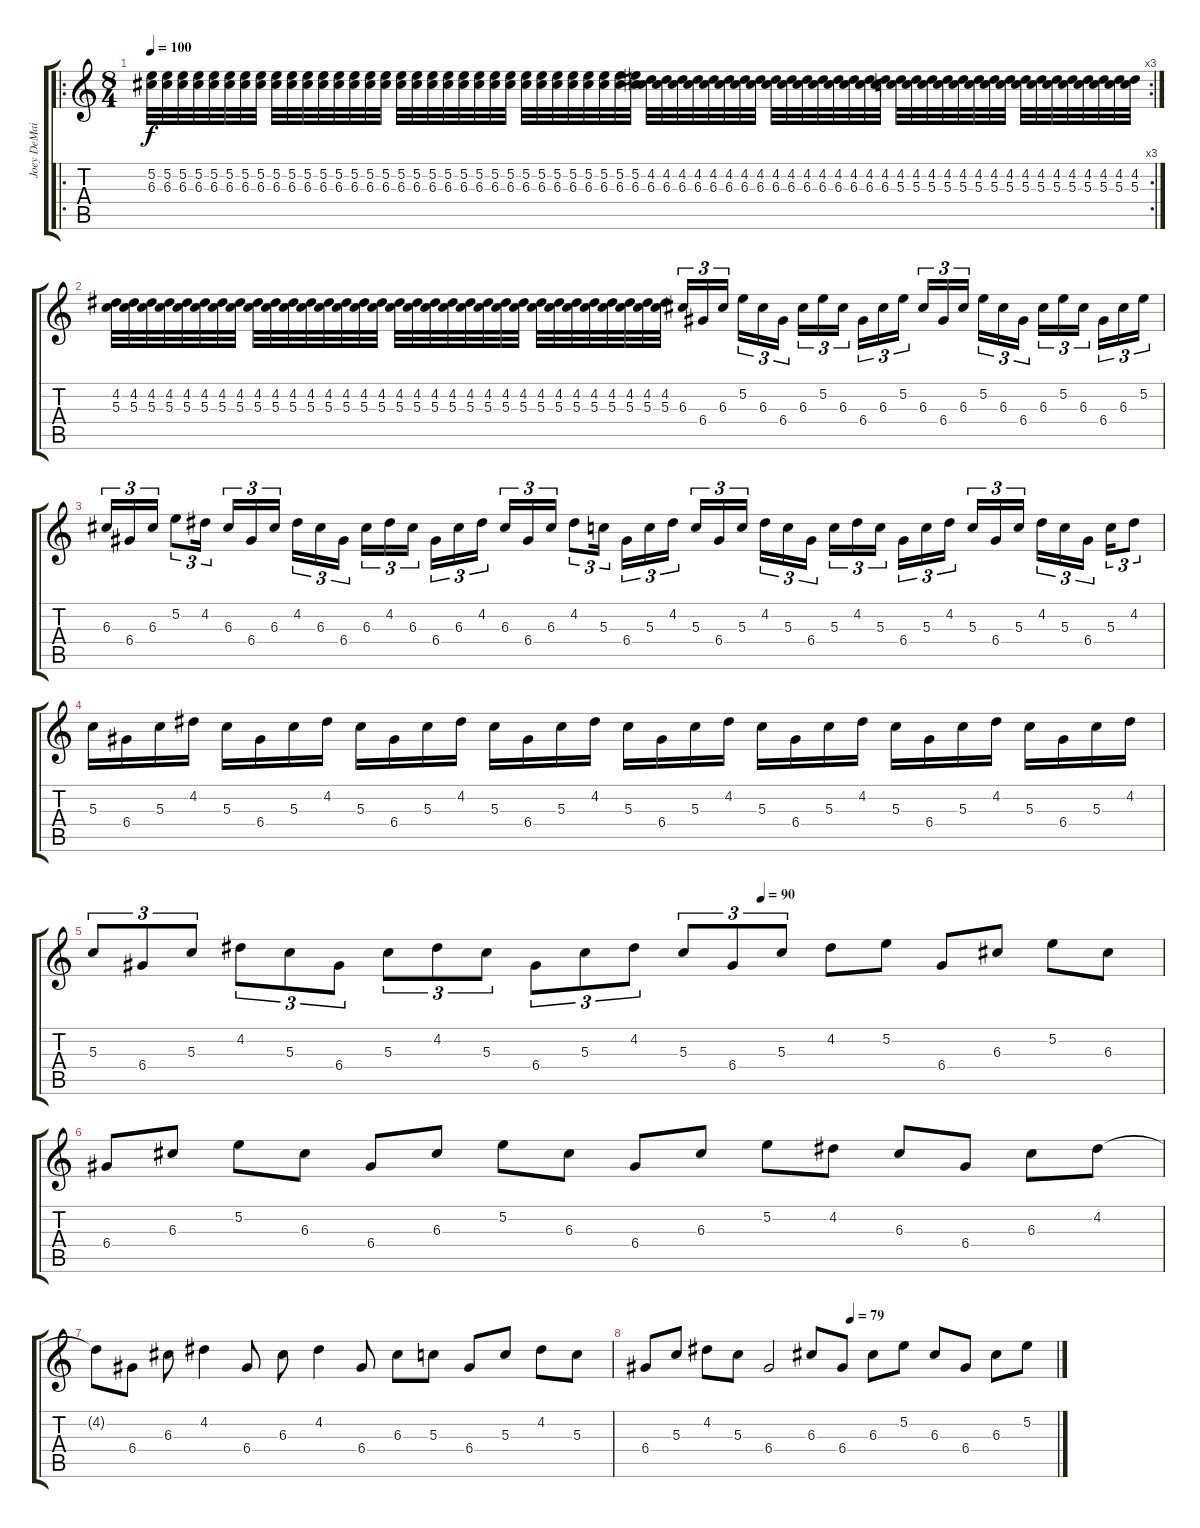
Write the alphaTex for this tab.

\track ("Joey DeMaio" "Joey DeMai") {instrument electricguitarjazz}
\staff {score tabs}
\tuning (E4 B3 G3 D3 A2 E2) {hide}
\ro
\rc 3
\ts (8 4)
\tempo 100
\clef g2
\ks c
(5.2 6.3).32{dy f instrument electricguitarjazz} (5.2 6.3).32 (5.2 6.3).32 (5.2 6.3).32 (5.2 6.3).32 (5.2 6.3).32 (5.2 6.3).32 (5.2 6.3).32 (5.2 6.3).32 (5.2 6.3).32 (5.2 6.3).32 (5.2 6.3).32 (5.2 6.3).32 (5.2 6.3).32 (5.2 6.3).32 (5.2 6.3).32 (5.2 6.3).32 (5.2 6.3).32 (5.2 6.3).32 (5.2 6.3).32 (5.2 6.3).32 (5.2 6.3).32 (5.2 6.3).32 (5.2 6.3).32 (5.2 6.3).32 (5.2 6.3).32 (5.2 6.3).32 (5.2 6.3).32 (5.2 6.3).32 (5.2 6.3).32 (5.2 6.3).32 (5.2 6.3).32 (4.2 6.3).32 (4.2 6.3).32 (4.2 6.3).32 (4.2 6.3).32 (4.2 6.3).32 (4.2 6.3).32 (4.2 6.3).32 (4.2 6.3).32 (4.2 6.3).32 (4.2 6.3).32 (4.2 6.3).32 (4.2 6.3).32 (4.2 6.3).32 (4.2 6.3).32 (4.2 6.3).32 (4.2 6.3).32 (4.2 5.3).32 (4.2 5.3).32 (4.2 5.3).32 (4.2 5.3).32 (4.2 5.3).32 (4.2 5.3).32 (4.2 5.3).32 (4.2 5.3).32 (4.2 5.3).32 (4.2 5.3).32 (4.2 5.3).32 (4.2 5.3).32 (4.2 5.3).32 (4.2 5.3).32 (4.2 5.3).32 (4.2 5.3).32 |
(4.2 5.3).32 (4.2 5.3).32 (4.2 5.3).32 (4.2 5.3).32 (4.2 5.3).32 (4.2 5.3).32 (4.2 5.3).32 (4.2 5.3).32 (4.2 5.3).32 (4.2 5.3).32 (4.2 5.3).32 (4.2 5.3).32 (4.2 5.3).32 (4.2 5.3).32 (4.2 5.3).32 (4.2 5.3).32 (4.2 5.3).32 (4.2 5.3).32 (4.2 5.3).32 (4.2 5.3).32 (4.2 5.3).32 (4.2 5.3).32 (4.2 5.3).32 (4.2 5.3).32 (4.2 5.3).32 (4.2 5.3).32 (4.2 5.3).32 (4.2 5.3).32 (4.2 5.3).32 (4.2 5.3).32 (4.2 5.3).32 (4.2 5.3).32 6.3.16{tu (3 2)} 6.4.16{tu (3 2)} 6.3.16{tu (3 2)} 5.2.16{tu (3 2)} 6.3.16{tu (3 2)} 6.4.16{tu (3 2)} 6.3.16{tu (3 2)} 5.2.16{tu (3 2)} 6.3.16{tu (3 2)} 6.4.16{tu (3 2)} 6.3.16{tu (3 2)} 5.2.16{tu (3 2)} 6.3.16{tu (3 2)} 6.4.16{tu (3 2)} 6.3.16{tu (3 2)} 5.2.16{tu (3 2)} 6.3.16{tu (3 2)} 6.4.16{tu (3 2)} 6.3.16{tu (3 2)} 5.2.16{tu (3 2)} 6.3.16{tu (3 2)} 6.4.16{tu (3 2)} 6.3.16{tu (3 2)} 5.2.16{tu (3 2)} |
6.3.16{tu (3 2)} 6.4.16{tu (3 2)} 6.3.16{tu (3 2)} 5.2.8{tu (3 2)} 4.2.16{tu (3 2)} 6.3.16{tu (3 2)} 6.4.16{tu (3 2)} 6.3.16{tu (3 2)} 4.2.16{tu (3 2)} 6.3.16{tu (3 2)} 6.4.16{tu (3 2)} 6.3.16{tu (3 2)} 4.2.16{tu (3 2)} 6.3.16{tu (3 2)} 6.4.16{tu (3 2)} 6.3.16{tu (3 2)} 4.2.16{tu (3 2)} 6.3.16{tu (3 2)} 6.4.16{tu (3 2)} 6.3.16{tu (3 2)} 4.2.8{tu (3 2)} 5.3.16{tu (3 2)} 6.4.16{tu (3 2)} 5.3.16{tu (3 2)} 4.2.16{tu (3 2)} 5.3.16{tu (3 2)} 6.4.16{tu (3 2)} 5.3.16{tu (3 2)} 4.2.16{tu (3 2)} 5.3.16{tu (3 2)} 6.4.16{tu (3 2)} 5.3.16{tu (3 2)} 4.2.16{tu (3 2)} 5.3.16{tu (3 2)} 6.4.16{tu (3 2)} 5.3.16{tu (3 2)} 4.2.16{tu (3 2)} 5.3.16{tu (3 2)} 6.4.16{tu (3 2)} 5.3.16{tu (3 2)} 4.2.16{tu (3 2)} 5.3.16{tu (3 2)} 6.4.16{tu (3 2)} 5.3.16{tu (3 2)} 4.2.8{tu (3 2)} |
5.3.16 6.4.16 5.3.16 4.2.16 5.3.16 6.4.16 5.3.16 4.2.16 5.3.16 6.4.16 5.3.16 4.2.16 5.3.16 6.4.16 5.3.16 4.2.16 5.3.16 6.4.16 5.3.16 4.2.16 5.3.16 6.4.16 5.3.16 4.2.16 5.3.16 6.4.16 5.3.16 4.2.16 5.3.16 6.4.16 5.3.16 4.2.16 |
\tempo (90 0.625)
5.3.8{tu (3 2)} 6.4.8{tu (3 2)} 5.3.8{tu (3 2)} 4.2.8{tu (3 2)} 5.3.8{tu (3 2)} 6.4.8{tu (3 2)} 5.3.8{tu (3 2)} 4.2.8{tu (3 2)} 5.3.8{tu (3 2)} 6.4.8{tu (3 2)} 5.3.8{tu (3 2)} 4.2.8{tu (3 2)} 5.3.8{tu (3 2)} 6.4.8{tu (3 2)} 5.3.8{tu (3 2)} 4.2.8 5.2.8 6.4.8 6.3.8 5.2.8 6.3.8 |
6.4.8 6.3.8 5.2.8 6.3.8 6.4.8 6.3.8 5.2.8 6.3.8 6.4.8 6.3.8 5.2.8 4.2.8 6.3.8 6.4.8 6.3.8 4.2.8 |
4.2{t}.8 6.4.8 6.3.8 4.2.4 6.4.8 6.3.8 4.2.4 6.4.8 6.3.8 5.3.8 6.4.8 5.3.8 4.2.8 5.3.8 |
\tempo (79 0.5)
6.4.8 5.3.8 4.2.8 5.3.8 6.4.2 6.3.8 6.4.8 6.3.8 5.2.8 6.3.8 6.4.8 6.3.8 5.2.8
